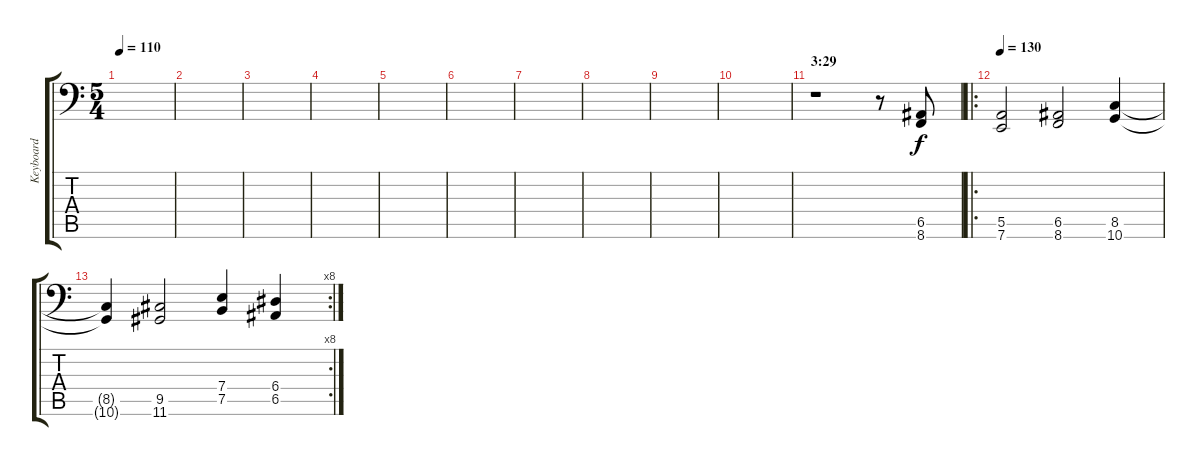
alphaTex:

\track ("Keyboard" "Keyboard") {instrument brasssection}
\staff {score tabs}
\tuning (B3 Gb3 D3 A2 E2 A1) {hide}
\ts (5 4)
\tempo 110
\clef f4
\ks c
|
|
|
|
|
|
|
|
|
|
\section ("" "3:29")
r.1 r.8 (6.5 8.6).8 |
\ro
\tempo 130
(5.5 7.6).2 (6.5 8.6).2 (8.5 10.6).4 |
\rc 8
(8.5{t} 10.6{t}).4 (9.5 11.6).2 (7.4 7.5).4 (6.4 6.5).4
